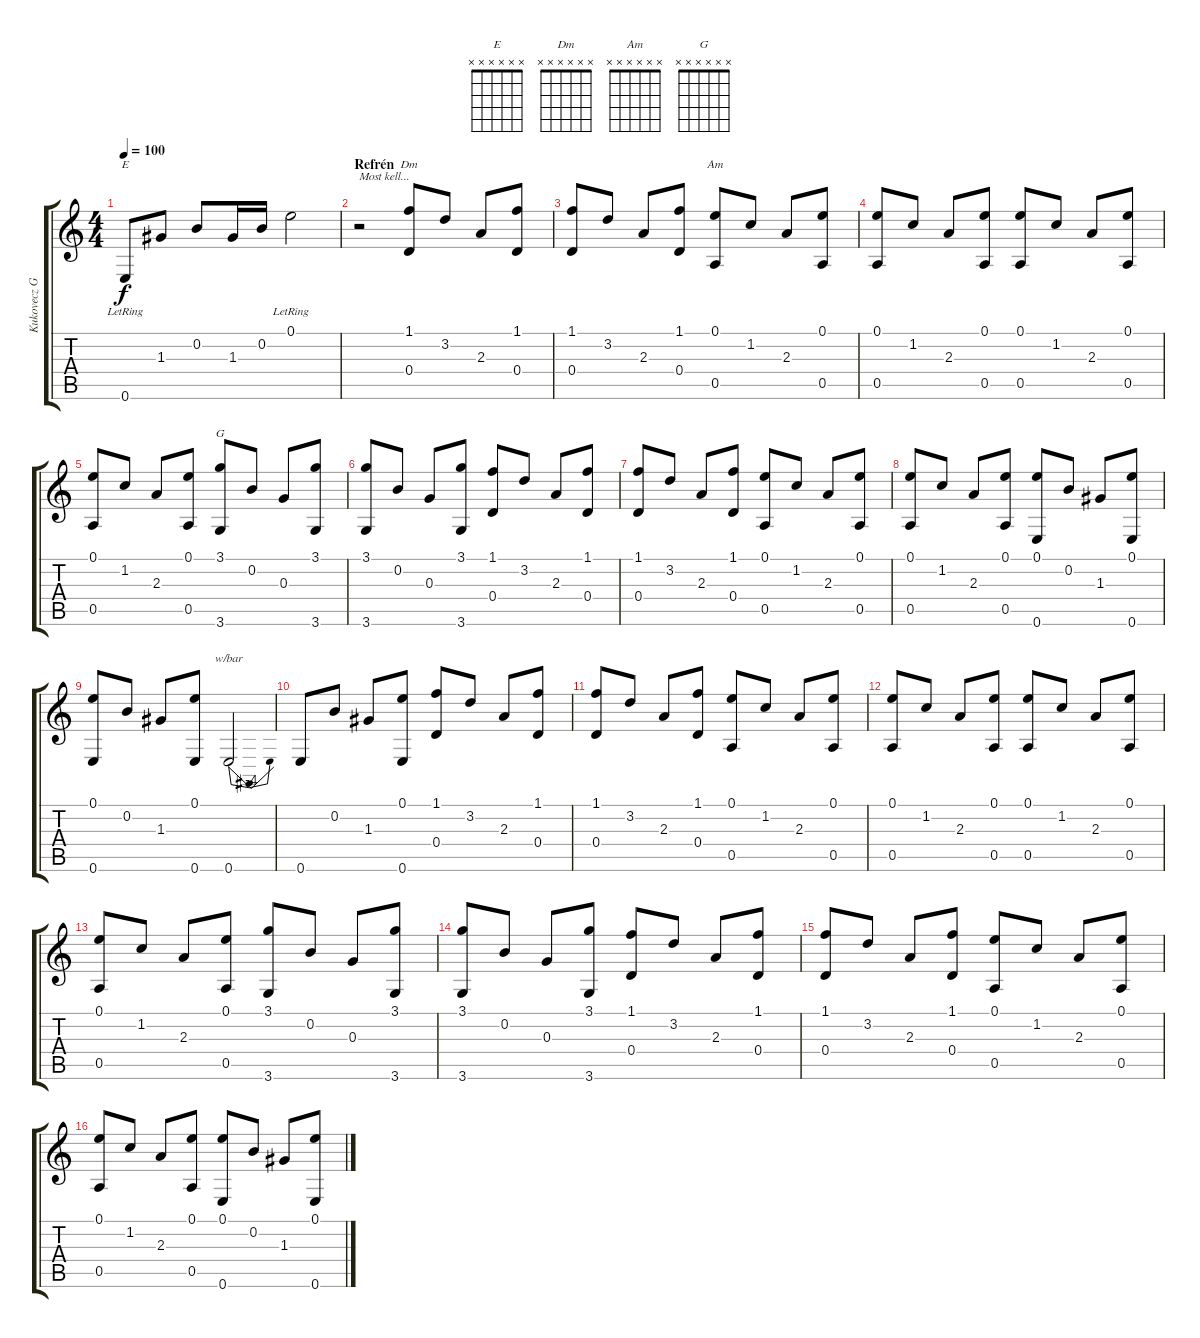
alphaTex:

\track ("Kukovecz Gábor" "Kukovecz G") {instrument acousticguitarsteel}
\staff {score tabs}
\tuning (E4 B3 G3 D3 A2 E2) {hide}
\chord ("E" x x x x x x)
\chord ("Dm" x x x x x x)
\chord ("Am" x x x x x x)
\chord ("G" x x x x x x)
\ts (4 4)
\tempo 100
\clef g2
\ks c
0.6{lr}.8{ch "E" dy f} 1.3.8 0.2.8 1.3.16 0.2.16 0.1{lr}.2 |
\section ("" "Refrén")
r.2{txt "Most kell..."} (1.1 0.4).8{ch "Dm"} 3.2.8 2.3.8 (1.1 0.4).8 |
(1.1 0.4).8 3.2.8 2.3.8 (1.1 0.4).8 (0.1 0.5).8{ch "Am"} 1.2.8 2.3.8 (0.1 0.5).8 |
(0.1 0.5).8 1.2.8 2.3.8 (0.1 0.5).8 (0.1 0.5).8 1.2.8 2.3.8 (0.1 0.5).8 |
(0.1 0.5).8 1.2.8 2.3.8 (0.1 0.5).8 (3.1 3.6).8{ch "G"} 0.2.8 0.3.8 (3.1 3.6).8 |
(3.1 3.6).8 0.2.8 0.3.8 (3.1 3.6).8 (1.1 0.4).8 3.2.8 2.3.8 (1.1 0.4).8 |
(1.1 0.4).8 3.2.8 2.3.8 (1.1 0.4).8 (0.1 0.5).8 1.2.8 2.3.8 (0.1 0.5).8 |
(0.1 0.5).8 1.2.8 2.3.8 (0.1 0.5).8 (0.1 0.6).8 0.2.8 1.3.8 (0.1 0.6).8 |
(0.1 0.6).8 0.2.8 1.3.8 (0.1 0.6).8 0.6.2{tbe (dip default 0 0 30 -16 60 0) volume 16 instrument overdrivenguitar} |
0.6.8{instrument acousticguitarsteel} 0.2.8 1.3.8 (0.1 0.6).8 (1.1 0.4).8 3.2.8 2.3.8 (1.1 0.4).8 |
(1.1 0.4).8 3.2.8 2.3.8 (1.1 0.4).8 (0.1 0.5).8 1.2.8 2.3.8 (0.1 0.5).8 |
(0.1 0.5).8 1.2.8 2.3.8 (0.1 0.5).8 (0.1 0.5).8 1.2.8 2.3.8 (0.1 0.5).8 |
(0.1 0.5).8 1.2.8 2.3.8 (0.1 0.5).8 (3.1 3.6).8 0.2.8 0.3.8 (3.1 3.6).8 |
(3.1 3.6).8 0.2.8 0.3.8 (3.1 3.6).8 (1.1 0.4).8 3.2.8 2.3.8 (1.1 0.4).8 |
(1.1 0.4).8 3.2.8 2.3.8 (1.1 0.4).8 (0.1 0.5).8 1.2.8 2.3.8 (0.1 0.5).8 |
(0.1 0.5).8 1.2.8 2.3.8 (0.1 0.5).8 (0.1 0.6).8 0.2.8 1.3.8 (0.1 0.6).8
